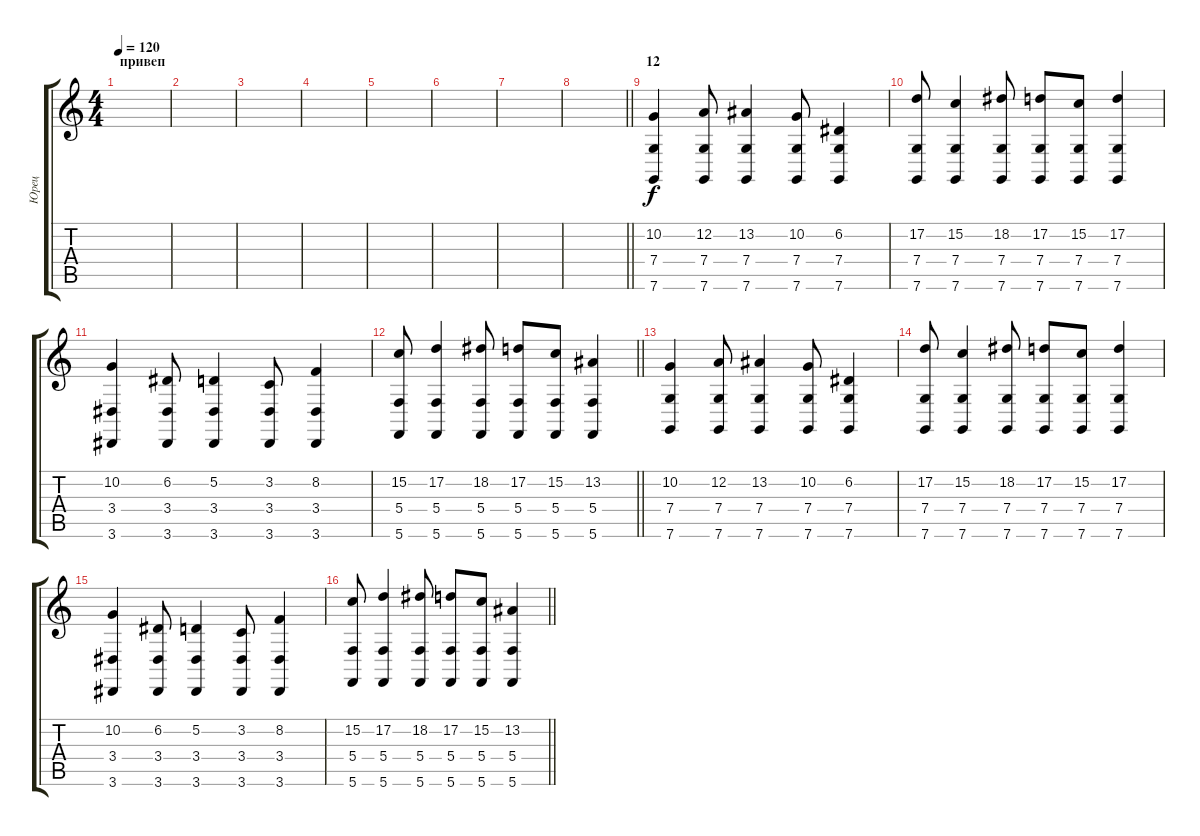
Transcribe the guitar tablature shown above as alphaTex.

\track ("Юрец" "Юрец") {instrument electricgrandpiano}
\staff {score tabs}
\tuning (D4 A3 F3 C3 G2 C2) {hide}
\ts (4 4)
\section ("" "привеп")
\tempo 120
\clef g2
\ks c
|
|
|
|
|
|
|
\barLineRight lightlight
|
\section ("" "12")
(10.2 7.4 7.6).4 (12.2 7.4 7.6).8 (13.2 7.4 7.6).4 (10.2 7.4 7.6).8 (6.2 7.4 7.6).4 |
(17.2 7.4 7.6).8 (15.2 7.4 7.6).4 (18.2 7.4 7.6).8 (17.2 7.4 7.6).8 (15.2 7.4 7.6).8 (17.2 7.4 7.6).4 |
(10.2 3.4 3.6).4 (6.2 3.4 3.6).8 (5.2 3.4 3.6).4 (3.2 3.4 3.6).8 (8.2 3.4 3.6).4 |
\barLineRight lightlight
(15.2 5.4 5.6).8 (17.2 5.4 5.6).4 (18.2 5.4 5.6).8 (17.2 5.4 5.6).8 (15.2 5.4 5.6).8 (13.2 5.4 5.6).4 |
(10.2 7.4 7.6).4 (12.2 7.4 7.6).8 (13.2 7.4 7.6).4 (10.2 7.4 7.6).8 (6.2 7.4 7.6).4 |
(17.2 7.4 7.6).8 (15.2 7.4 7.6).4 (18.2 7.4 7.6).8 (17.2 7.4 7.6).8 (15.2 7.4 7.6).8 (17.2 7.4 7.6).4 |
(10.2 3.4 3.6).4 (6.2 3.4 3.6).8 (5.2 3.4 3.6).4 (3.2 3.4 3.6).8 (8.2 3.4 3.6).4 |
\barLineRight lightlight
(15.2 5.4 5.6).8 (17.2 5.4 5.6).4 (18.2 5.4 5.6).8 (17.2 5.4 5.6).8 (15.2 5.4 5.6).8 (13.2 5.4 5.6).4
